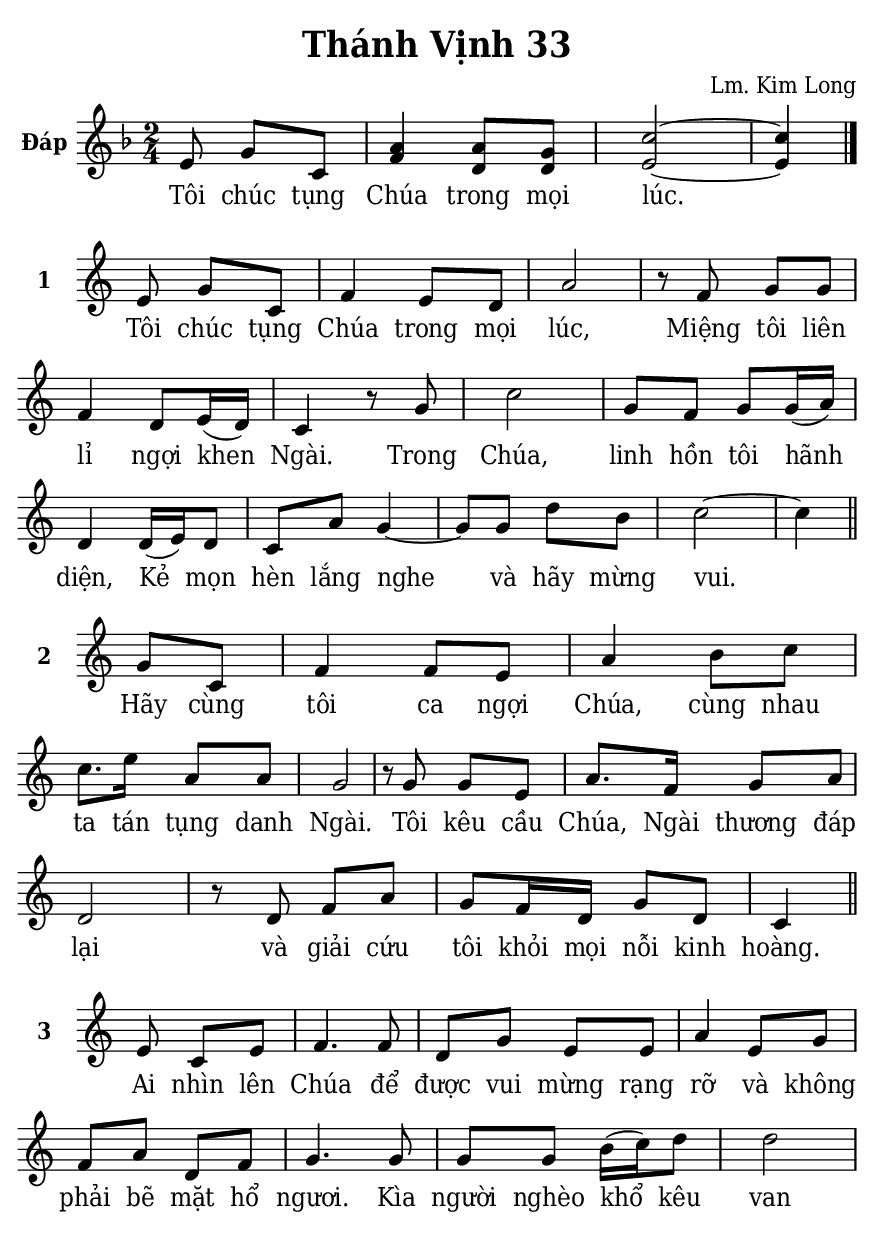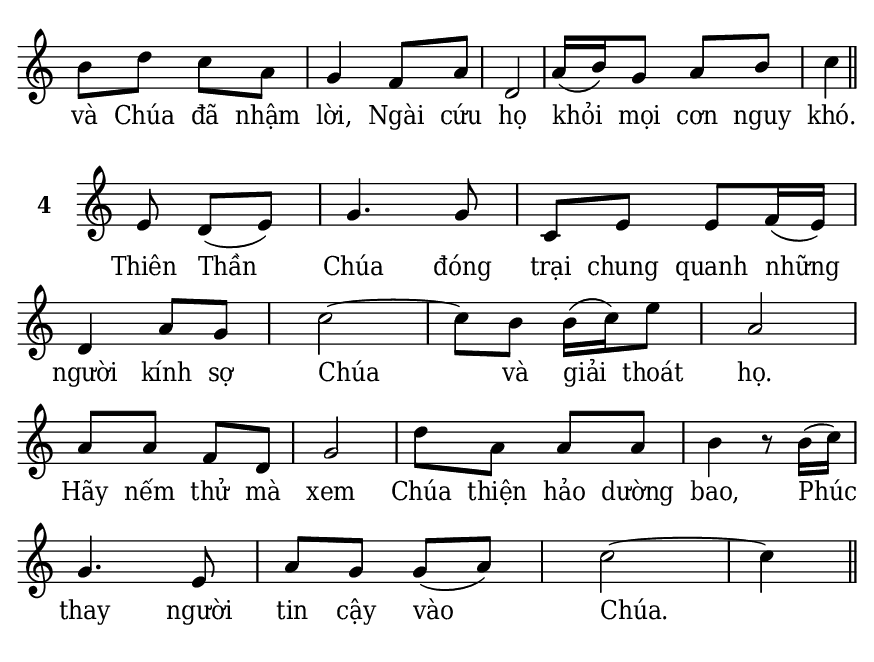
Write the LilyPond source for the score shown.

% Cài đặt chung
\version "2.22.1"
\include "english.ly"

\header {
  title = "Thánh Vịnh 33"
  composer = "Lm. Kim Long"
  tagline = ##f
}

% Nhạc
nhacMauMot = \relative c' {
  \key f \major
  \time 2/4
  \partial 4. e8 g c, |
  <<
    {
      a'4 a8 g |
      c2 ~ |
      c4 \bar "|."
    }
    {
      f,4 d8 d |
      e2 ~ |
      e4
    }
  >>
}

nhacMauHai = \relative c' {
  \key c \major
  \time 2/4
  \partial 4. e8 g c, |
  f4 e8 d |
  a'2 r8 f g g |
  f4 d8 e16 (d) |
  c4 r8 g' |
  c2 |
  g8 f g g16 (a) |
  d,4 d16 (e) d8 |
  c a' g4 ~ |
  g8 g d' b |
  c2 ~ |
  c4 \bar "||"
}

nhacMauBa = \relative c'' {
  \key c \major
  \time 2/4
  \partial 4 g8 c, |
  f4 f8 e |
  a4 b8 c |
  c8. e16 a,8 a |
  g2 |
  r8 g g e |
  a8. f16 g8 a |
  d,2 |
  r8 d f a |
  g f16 d g8 d |
  c4 \bar "||"
}

nhacMauBon = \relative c' {
  \key c \major
  \time 2/4
  \partial 4. e8 c e |
  f4. f8 |
  d g e e |
  a4 e8 g |
  f a d, f |
  g4. g8 |
  g g b16 (c) d8 |
  d2 |
  b8 d c a |
  g4 f8 a |
  d,2 |
  a'16 (b) g8 a b |
  c4 \bar "||"
}

nhacMauNam = \relative c' {
  \key c \major
  \time 2/4
  \partial 4. e8 d (e) |
  g4. g8 |
  c, e e f16 (e) |
  d4 a'8 g |
  c2 ~ |
  c8 b b16 (c) e8 |
  a,2 |
  a8 a f d |
  g2 |
  d'8 a a a |
  b4 r8 b16 (c) |
  g4. e8 |
  a g g (a) |
  c2 ~ |
  c4 \bar "||"
}

% Lời
loiMauMot = \lyricmode {
  Tôi chúc tụng Chúa trong mọi lúc.
}

loiMauHai = \lyricmode {
  Tôi chúc tụng Chúa trong mọi lúc,
  Miệng tôi liên lỉ ngợi khen Ngài.
  Trong Chúa, linh hồn tôi hãnh diện,
  Kẻ mọn hèn lắng nghe và hãy mừng vui.
}

loiMauBa = \lyricmode {
  Hãy cùng tôi ca ngợi Chúa,
  cùng nhau ta tán tụng danh Ngài.
  Tôi kêu cầu Chúa, Ngài thương đáp lại
  và giải cứu tôi khỏi mọi nỗi kinh hoàng.
}

loiMauBon = \lyricmode {
  Ai nhìn lên Chúa để được vui mừng rạng rỡ
  và không phải bẽ mặt hổ ngươi.
  Kìa người nghèo khổ kêu van và Chúa đã nhậm lời,
  Ngài cứu họ khỏi mọi cơn nguy khó.
}

loiMauNam = \lyricmode {
  Thiên Thần Chúa đóng trại chung quanh những người
  kính sợ Chúa và giải thoát họ.
  Hãy nếm thử mà xem Chúa thiện hảo dường bao,
  Phúc thay người tin cậy vào Chúa.
}

% Dàn trang
\paper {
  #(set-paper-size "a5")
  top-margin = 3\mm
  bottom-margin = 3\mm
  left-margin = 3\mm
  right-margin = 3\mm
  indent = #0
  #(define fonts
	 (make-pango-font-tree "Deja Vu Serif Condensed"
	 		       "Deja Vu Serif Condensed"
			       "Deja Vu Serif Condensed"
			       (/ 20 20)))
  print-page-number = ##f
}

\score {
  <<
    \new Staff \with {
      instrumentName = \markup { \bold "Đáp" }} <<
        \clef treble
        \new Voice = beSop {
          \nhacMauMot
        }
      \new Lyrics \lyricsto beSop \loiMauMot
    >>
  >>
  \layout {
    indent = 10
    \override Lyrics.LyricSpace.minimum-distance = #1.5
    \override Score.BarNumber.break-visibility = ##(#f #f #f)
    \override Score.SpacingSpanner.uniform-stretching = ##t
    ragged-last = ##f
  }
}

\score {
  <<
    \new Staff \with {
      \remove "Time_signature_engraver"
      instrumentName = \markup { \bold "1" }} <<
        \clef treble
        \new Voice = beSop {
          \nhacMauHai
        }
      \new Lyrics \lyricsto beSop \loiMauHai
    >>
  >>
  \layout {
    indent = 10
    \override Lyrics.LyricSpace.minimum-distance = #1.5
    \override Score.BarNumber.break-visibility = ##(#f #f #f)
    \override Score.SpacingSpanner.uniform-stretching = ##t
    ragged-last = ##f
  }
}

\score {
  <<
    \new Staff \with {
      \remove "Time_signature_engraver"
      instrumentName = \markup { \bold "2" }} <<
        \clef treble
        \new Voice = beSop {
          \nhacMauBa
        }
      \new Lyrics \lyricsto beSop \loiMauBa
    >>
  >>
  \layout {
    indent = 10
    \override Lyrics.LyricSpace.minimum-distance = #1.5
    \override Score.BarNumber.break-visibility = ##(#f #f #f)
    \override Score.SpacingSpanner.uniform-stretching = ##t
    ragged-last = ##f
  }
}

\score {
  <<
    \new Staff \with {
      \remove "Time_signature_engraver"
      instrumentName = \markup { \bold "3" }} <<
        \clef treble
        \new Voice = beSop {
          \nhacMauBon
        }
      \new Lyrics \lyricsto beSop \loiMauBon
    >>
  >>
  \layout {
    indent = 10
    \override Lyrics.LyricSpace.minimum-distance = #1.5
    \override Score.BarNumber.break-visibility = ##(#f #f #f)
    \override Score.SpacingSpanner.uniform-stretching = ##t
    ragged-last = ##f
  }
}


\score {
  <<
    \new Staff \with {
      \remove "Time_signature_engraver"
      instrumentName = \markup { \bold "4" }} <<
        \clef treble
        \new Voice = beSop {
          \nhacMauNam
        }
      \new Lyrics \lyricsto beSop \loiMauNam
    >>
  >>
  \layout {
    indent = 10
    \override Lyrics.LyricSpace.minimum-distance = #1.5
    \override Score.BarNumber.break-visibility = ##(#f #f #f)
    \override Score.SpacingSpanner.uniform-stretching = ##t
    ragged-last = ##f
  }
}
